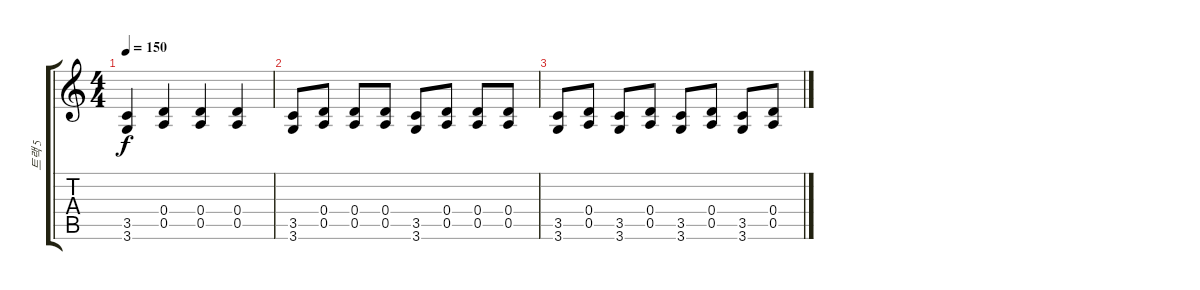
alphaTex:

\track ("트랙 5" "트랙 5") {instrument overdrivenguitar}
\staff {score tabs}
\tuning (E4 B3 G3 D3 A2 E2) {hide}
\ts (4 4)
\tempo 150
\clef g2
\ks c
(3.5 3.6).4{dy f} (0.4 0.5).4 (0.4 0.5).4 (0.4 0.5).4 |
(3.5 3.6).8 (0.4 0.5).8 (0.4 0.5).8 (0.4 0.5).8 (3.5 3.6).8 (0.4 0.5).8 (0.4 0.5).8 (0.4 0.5).8 |
(3.5 3.6).8 (0.4 0.5).8 (3.5 3.6).8 (0.4 0.5).8 (3.5 3.6).8 (0.4 0.5).8 (3.5 3.6).8 (0.4 0.5).8
